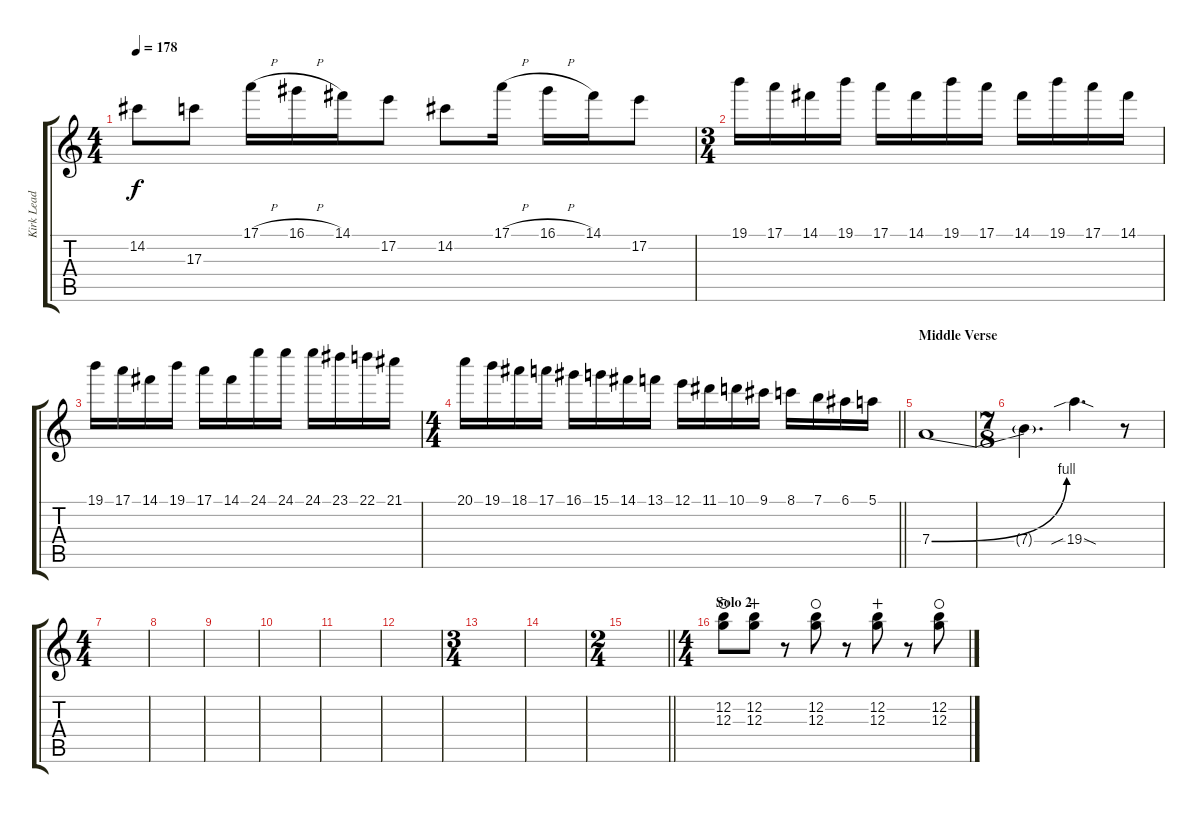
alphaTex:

\track ("Kirk Lead" "Kirk Lead") {instrument distortionguitar}
\staff {score tabs}
\tuning (E4 B3 G3 D3 A2 E2) {hide}
\ts (4 4)
\tempo 178
\clef g2
\ks c
14.2.8{dy f} 17.3.8 17.1{h}.16 16.1{h}.16 14.1.16 17.2.8 14.2.8 17.1{h}.16 16.1{h}.16 14.1.16 17.2.8 |
\ts (3 4)
19.1.16 17.1.16 14.1.16 19.1.16 17.1.16 14.1.16 19.1.16 17.1.16 14.1.16 19.1.16 17.1.16 14.1.16 |
19.1.16 17.1.16 14.1.16 19.1.16 17.1.16 14.1.16 24.1.16 24.1.16 24.1.16 23.1.16 22.1.16 21.1.16 |
\ts (4 4)
\barLineRight lightlight
20.1.16 19.1.16 18.1.16 17.1.16 16.1.16 15.1.16 14.1.16 13.1.16 12.1.16 11.1.16 10.1.16 9.1.16 8.1.16 7.1.16 6.1.16 5.1.16 |
\section ("" "Middle Verse")
7.4{be (bend 0 0 60 4)}.1 |
\ts (7 8)
7.4{t}.4{d} 19.4{sib sod}.4{d} r.8 |
\ts (4 4)
|
|
|
|
|
|
\ts (3 4)
|
|
\ts (2 4)
\barLineRight lightlight
|
\ts (4 4)
\section ("" "Solo 2")
(12.2 12.3).8{waho} (12.2 12.3).8{wahc} r.8 (12.2 12.3).8{waho} r.8 (12.2 12.3).8{wahc} r.8 (12.2 12.3).8{waho}
